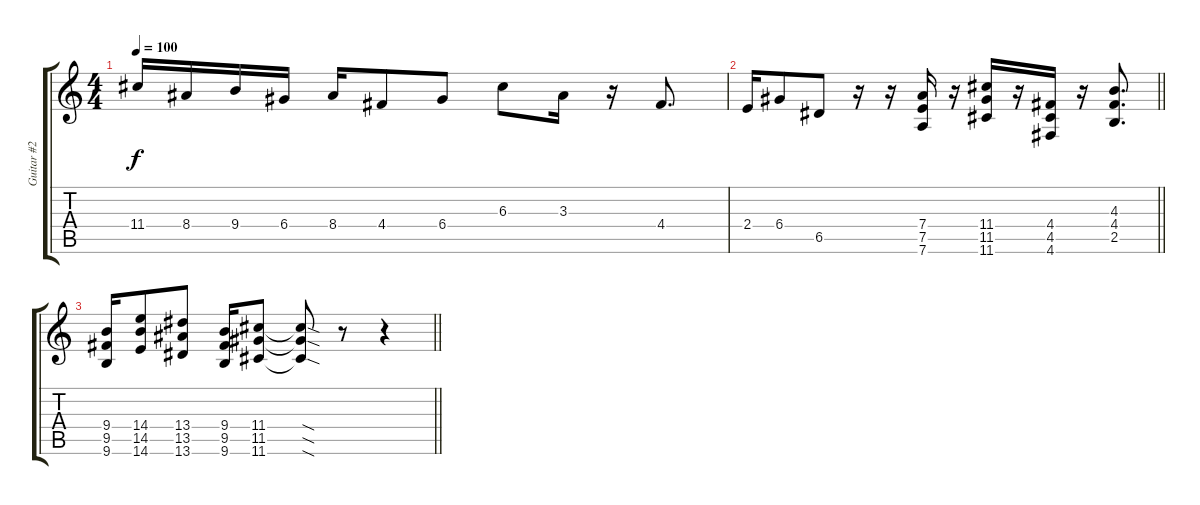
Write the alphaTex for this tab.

\track ("Guitar #2" "Guitar #2") {instrument overdrivenguitar}
\staff {score tabs}
\tuning (E4 B3 G3 D3 A2 D2) {hide}
\ts (4 4)
\tempo 100
\clef g2
\ks c
11.4.16{dy f} 8.4.16 9.4.16 6.4.16 8.4.16 4.4.8 6.4.8 6.3.8 3.3.16 r.16 4.4.8{d} |
\barLineRight lightlight
2.4.16 6.4.8 6.5.8 r.16 r.16 (7.4 7.5 7.6).16 r.16 (11.4 11.5 11.6).16 r.16 (4.4 4.5 4.6).16 r.16 (4.3 4.4 2.5).8{d} |
\barLineRight lightlight
(9.4 9.5 9.6).16 (14.4 14.5 14.6).8 (13.4 13.5 13.6).8 (9.4 9.5 9.6).16 (11.4 11.5 11.6).8 (11.4{sod t} 11.5{sod t} 11.6{sod t}).8 r.8 r.4
